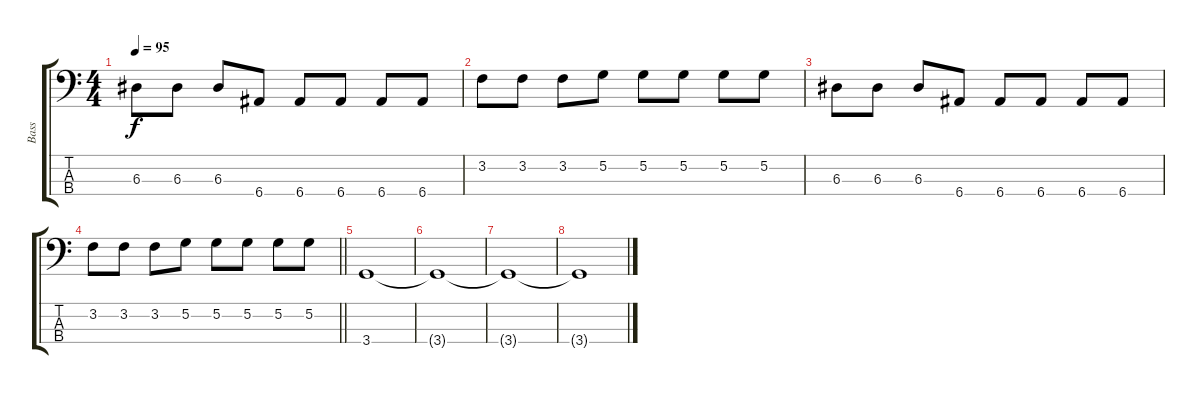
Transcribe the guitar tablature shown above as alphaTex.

\track ("Bass" "Bass") {instrument electricbassfinger}
\staff {score tabs}
\tuning (G2 D2 A1 E1) {hide}
\ts (4 4)
\tempo 95
\clef f4
\ks c
6.3.8{dy f} 6.3.8 6.3.8 6.4.8 6.4.8 6.4.8 6.4.8 6.4.8 |
3.2.8 3.2.8 3.2.8 5.2.8 5.2.8 5.2.8 5.2.8 5.2.8 |
6.3.8 6.3.8 6.3.8 6.4.8 6.4.8 6.4.8 6.4.8 6.4.8 |
\barLineRight lightlight
3.2.8 3.2.8 3.2.8 5.2.8 5.2.8 5.2.8 5.2.8 5.2.8 |
3.4.1 |
3.4{t}.1 |
3.4{t}.1 |
3.4{t}.1
